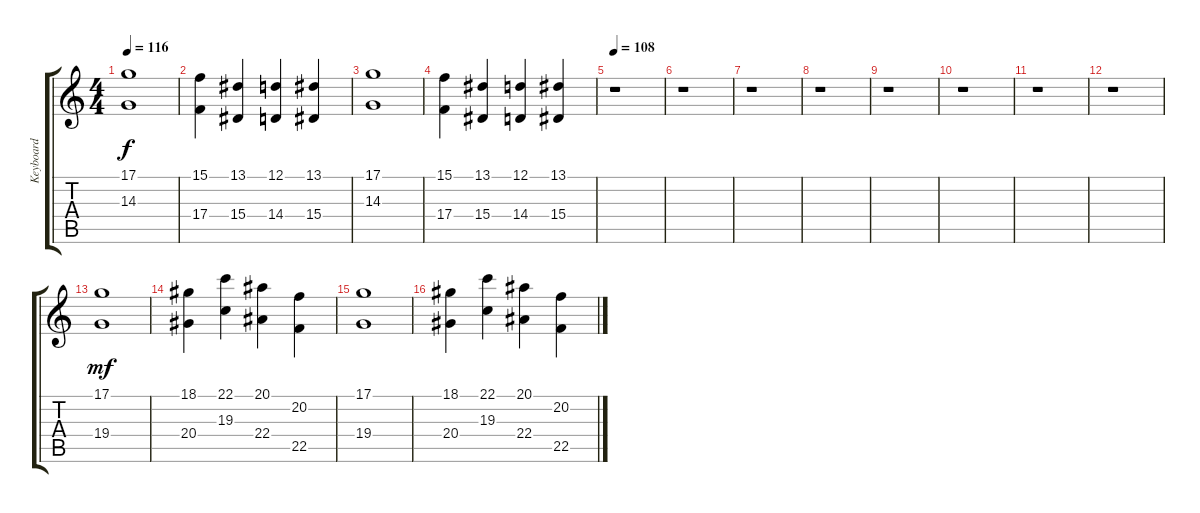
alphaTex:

\track ("Keyboard" "Keyboard") {instrument synthstrings1}
\staff {score tabs}
\tuning (D4 A3 F3 C3 G2 D2) {hide}
\ts (4 4)
\tempo 116
\clef g2
\ks c
(17.1 14.3).1{dy f} |
(15.1 17.4).4 (13.1 15.4).4 (12.1 14.4).4 (13.1 15.4).4 |
(17.1 14.3).1 |
(15.1 17.4).4 (13.1 15.4).4 (12.1 14.4).4 (13.1 15.4).4 |
\tempo 108
r.1 |
r.1 |
r.1 |
r.1 |
r.1 |
r.1 |
r.1 |
r.1 |
(17.1 19.4).1{dy mf} |
(18.1 20.4).4 (22.1 19.3).4 (20.1 22.4).4 (20.2 22.5).4 |
(17.1 19.4).1 |
(18.1 20.4).4 (22.1 19.3).4 (20.1 22.4).4 (20.2 22.5).4
